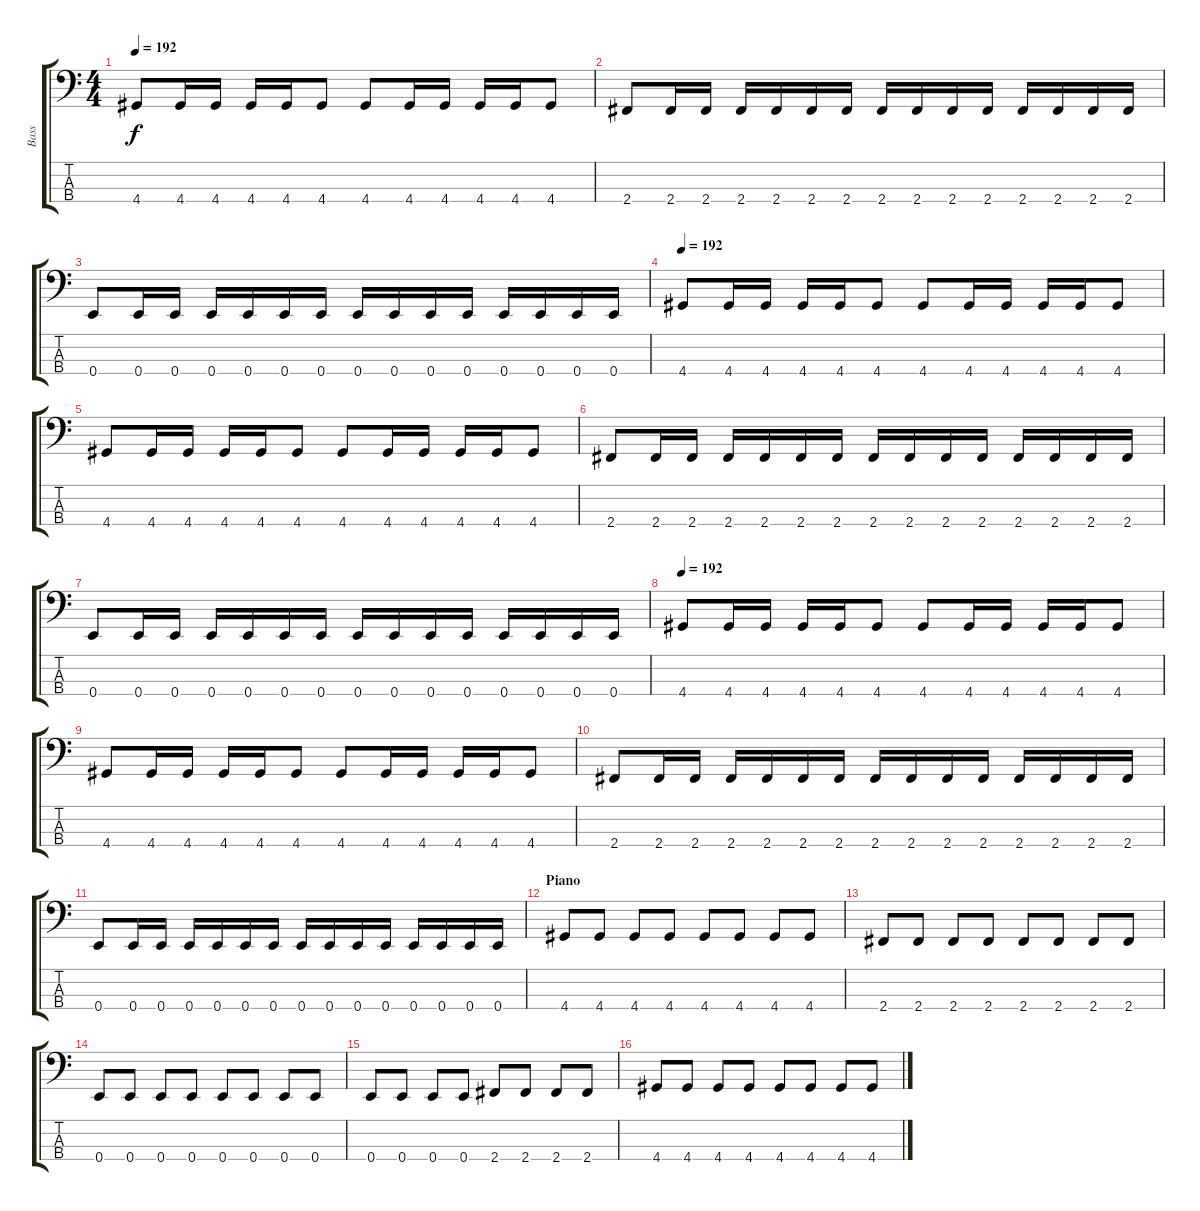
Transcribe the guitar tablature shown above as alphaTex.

\track ("Bass" "Bass") {instrument electricbassfinger}
\staff {score tabs}
\tuning (G2 D2 A1 E1) {hide}
\ts (4 4)
\tempo 192
\clef f4
\ks c
4.4.8{dy f} 4.4.16 4.4.16 4.4.16 4.4.16 4.4.8 4.4.8 4.4.16 4.4.16 4.4.16 4.4.16 4.4.8 |
2.4.8 2.4.16 2.4.16 2.4.16 2.4.16 2.4.16 2.4.16 2.4.16 2.4.16 2.4.16 2.4.16 2.4.16 2.4.16 2.4.16 2.4.16 |
0.4.8 0.4.16 0.4.16 0.4.16 0.4.16 0.4.16 0.4.16 0.4.16 0.4.16 0.4.16 0.4.16 0.4.16 0.4.16 0.4.16 0.4.16 |
\section ("" "")
\tempo 192
4.4.8 4.4.16 4.4.16 4.4.16 4.4.16 4.4.8 4.4.8 4.4.16 4.4.16 4.4.16 4.4.16 4.4.8 |
4.4.8 4.4.16 4.4.16 4.4.16 4.4.16 4.4.8 4.4.8 4.4.16 4.4.16 4.4.16 4.4.16 4.4.8 |
2.4.8 2.4.16 2.4.16 2.4.16 2.4.16 2.4.16 2.4.16 2.4.16 2.4.16 2.4.16 2.4.16 2.4.16 2.4.16 2.4.16 2.4.16 |
0.4.8 0.4.16 0.4.16 0.4.16 0.4.16 0.4.16 0.4.16 0.4.16 0.4.16 0.4.16 0.4.16 0.4.16 0.4.16 0.4.16 0.4.16 |
\tempo 192
4.4.8 4.4.16 4.4.16 4.4.16 4.4.16 4.4.8 4.4.8 4.4.16 4.4.16 4.4.16 4.4.16 4.4.8 |
4.4.8 4.4.16 4.4.16 4.4.16 4.4.16 4.4.8 4.4.8 4.4.16 4.4.16 4.4.16 4.4.16 4.4.8 |
2.4.8 2.4.16 2.4.16 2.4.16 2.4.16 2.4.16 2.4.16 2.4.16 2.4.16 2.4.16 2.4.16 2.4.16 2.4.16 2.4.16 2.4.16 |
0.4.8 0.4.16 0.4.16 0.4.16 0.4.16 0.4.16 0.4.16 0.4.16 0.4.16 0.4.16 0.4.16 0.4.16 0.4.16 0.4.16 0.4.16 |
\section ("" "Piano")
4.4.8 4.4.8 4.4.8 4.4.8 4.4.8 4.4.8 4.4.8 4.4.8 |
2.4.8 2.4.8 2.4.8 2.4.8 2.4.8 2.4.8 2.4.8 2.4.8 |
0.4.8 0.4.8 0.4.8 0.4.8 0.4.8 0.4.8 0.4.8 0.4.8 |
0.4.8 0.4.8 0.4.8 0.4.8 2.4.8 2.4.8 2.4.8 2.4.8 |
4.4.8 4.4.8 4.4.8 4.4.8 4.4.8 4.4.8 4.4.8 4.4.8
